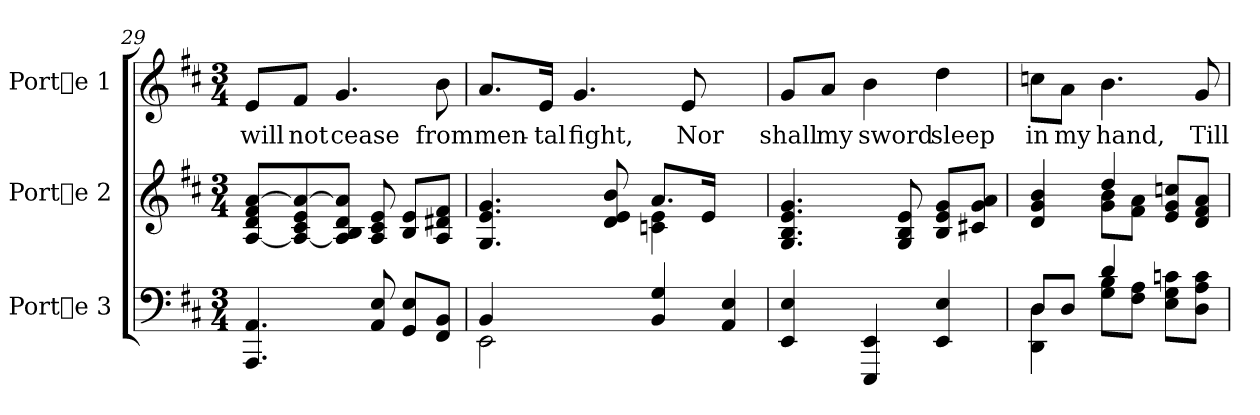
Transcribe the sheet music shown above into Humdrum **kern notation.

**kern	**kern	**kern	**text
*part3	*part2	*part1	*part1
*staff3	*staff2	*staff1	*staff1
*I"Porte 3	*I"Porte 2	*I"Porte 1	*
*clefF4	*clefG2	*clefG2	*
*k[f#c#]	*k[f#c#]	*k[f#c#]	*
*D:	*D:	*D:	*
*M3/4	*M3/4	*M3/4	*
=29	=29	=29	=29
!	!	!	!LO:LY:b
4.AA/ 4.AAA/	[<8a/ 8f#/ 8d/ [<8A/L	8e/L	will
!	!	!	!LO:LY:b
.	8a/_< 8e/ 8c#/ 8A/_<	8f#/J	not
!	!	!	!LO:LY:b
.	8a/] 8d/ 8B/ 8A/]J	4.g/	cease
8E/ 8AA/	8e/ 8c#/ 8A/	.	.
8E/ 8GG/L	8e/ 8B/L	.	.
!	!	!	!LO:LY:b
8BB/ 8FF#/J	8f#/ 8d#X/ 8A/J	8b\	from
!!LO:LB:g=z
=30	=30	=30	=30
*^	*^	*	*
!	!	!	!	!	!LO:LY:b
2EE\	4BB/	4.g/ 4.e/ 4.G/	2ryy	8.a/L	men-
!	!	!	!	!	!LO:LY:b
.	.	.	.	16e/Jk	-tal
!	!	!	!	!	!LO:LY:b
.	2.ryy	.	.	4.g/	fight,
.	.	8b/ 8e/ 8d/	.	.	.
4G/ 4BB/	.	4e\ 4cn\	8.a/L	.	.
!	!	!	!	!	!LO:LY:b
.	.	.	.	8e/	Nor
.	.	.	16e/J	.	.
4E/ 4AA/	.	4ryy	4ryy	4ryy	.
*v	*v	*	*	*	*
=31	=31	=31	=31	=31
!	!	!	!	!LO:LY:b
*	*v	*v	*	*
4E/ 4EE/	4.g/ 4.e/ 4.B/ 4.G/	8g/L	shall
!	!	!	!LO:LY:b
.	.	8a/J	my
!	!	!	!LO:LY:b
4EE/ 4EEE/	.	4b\	sword
.	8e/ 8B/ 8G/	.	.
!	!	!	!LO:LY:b
4E/ 4EE/	8g/ 8e/ 8B/L	4dd\	sleep
.	8a/ 8g/ 8c#X/J	.	.
=32	=32	=32	=32
*^	*^	*	*
!	!	!	!	!	!LO:LY:b
4D\ 4DD\	8D/L	4b/ 4g/ 4d/	4ryy	8ccn\L	in
!	!	!	!	!	!LO:LY:b
.	8D/J	.	.	8a\J	my
!	!	!	!	!	!LO:LY:b
4d/	8B\ 8G\L	4dd/	8b\ 8g\L	4.b\	hand,
.	8A\ 8F#\J	.	8a\ 8f#\J	.	.
8cn\ 8G\ 8E\L	4ryy	8ccn/ 8g/ 8e/L	4ryy	.	.
!	!	!	!	!	!LO:LY:b
8c\ 8A\ 8D\J	.	8a/ 8f#/ 8d/J	.	8g/	Till
*v	*v	*	*	*	*
*	*v	*v	*	*
=	=	=	=
*-	*-	*-	*-
